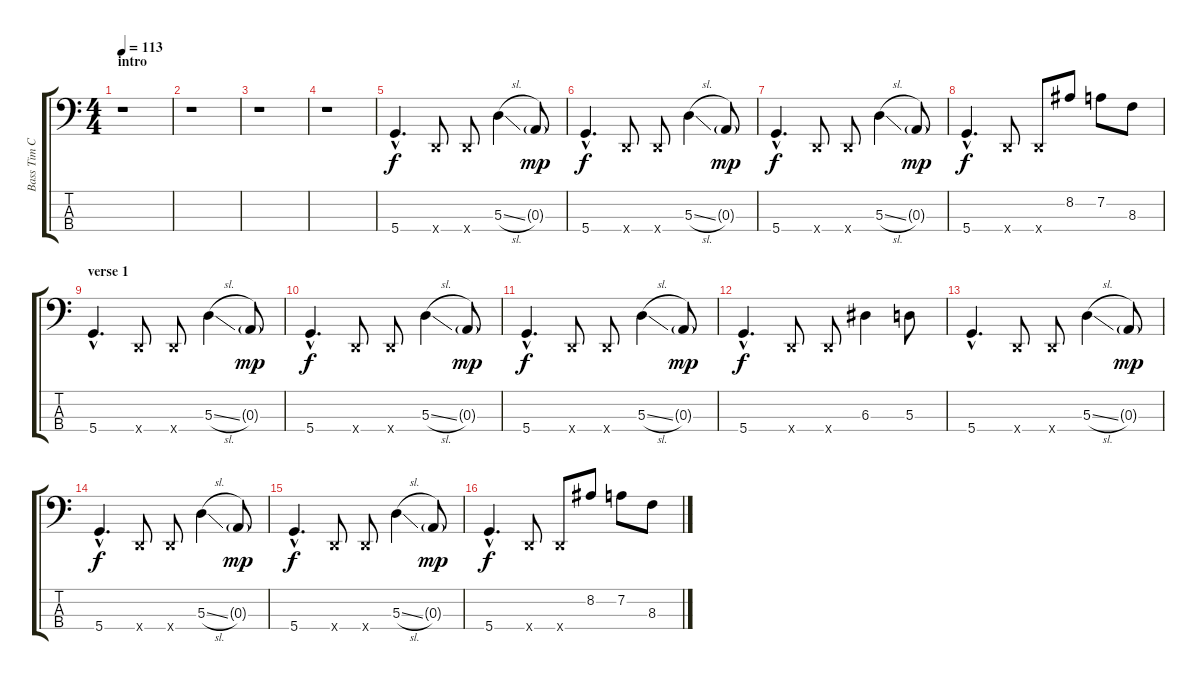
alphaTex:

\track ("Bass Tim C." "Bass Tim C") {instrument electricbassfinger}
\staff {score tabs}
\tuning (G2 D2 A1 D1) {hide}
\ts (4 4)
\section ("" "intro")
\tempo 113
\clef f4
\ks c
r.1{dy f instrument electricbassfinger} |
r.1 |
r.1 |
r.1 |
5.4{hac}.4{d} 0.4{x}.8 0.4{x}.8 5.3{sl}.4 0.3{g}.8{dy mp} |
5.4{hac}.4{d dy f} 0.4{x}.8 0.4{x}.8 5.3{sl}.4 0.3{g}.8{dy mp} |
5.4{hac}.4{d dy f} 0.4{x}.8 0.4{x}.8 5.3{sl}.4 0.3{g}.8{dy mp} |
5.4{hac}.4{d dy f} 0.4{x}.8 0.4{x}.8 8.2.8 7.2.8 8.3.8 |
\section ("" "verse 1")
5.4{hac}.4{d} 0.4{x}.8 0.4{x}.8 5.3{sl}.4 0.3{g}.8{dy mp} |
5.4{hac}.4{d dy f} 0.4{x}.8 0.4{x}.8 5.3{sl}.4 0.3{g}.8{dy mp} |
5.4{hac}.4{d dy f} 0.4{x}.8 0.4{x}.8 5.3{sl}.4 0.3{g}.8{dy mp} |
5.4{hac}.4{d dy f} 0.4{x}.8 0.4{x}.8 6.3.4 5.3.8 |
5.4{hac}.4{d} 0.4{x}.8 0.4{x}.8 5.3{sl}.4 0.3{g}.8{dy mp} |
5.4{hac}.4{d dy f} 0.4{x}.8 0.4{x}.8 5.3{sl}.4 0.3{g}.8{dy mp} |
5.4{hac}.4{d dy f} 0.4{x}.8 0.4{x}.8 5.3{sl}.4 0.3{g}.8{dy mp} |
5.4{hac}.4{d dy f} 0.4{x}.8 0.4{x}.8 8.2.8 7.2.8 8.3.8
